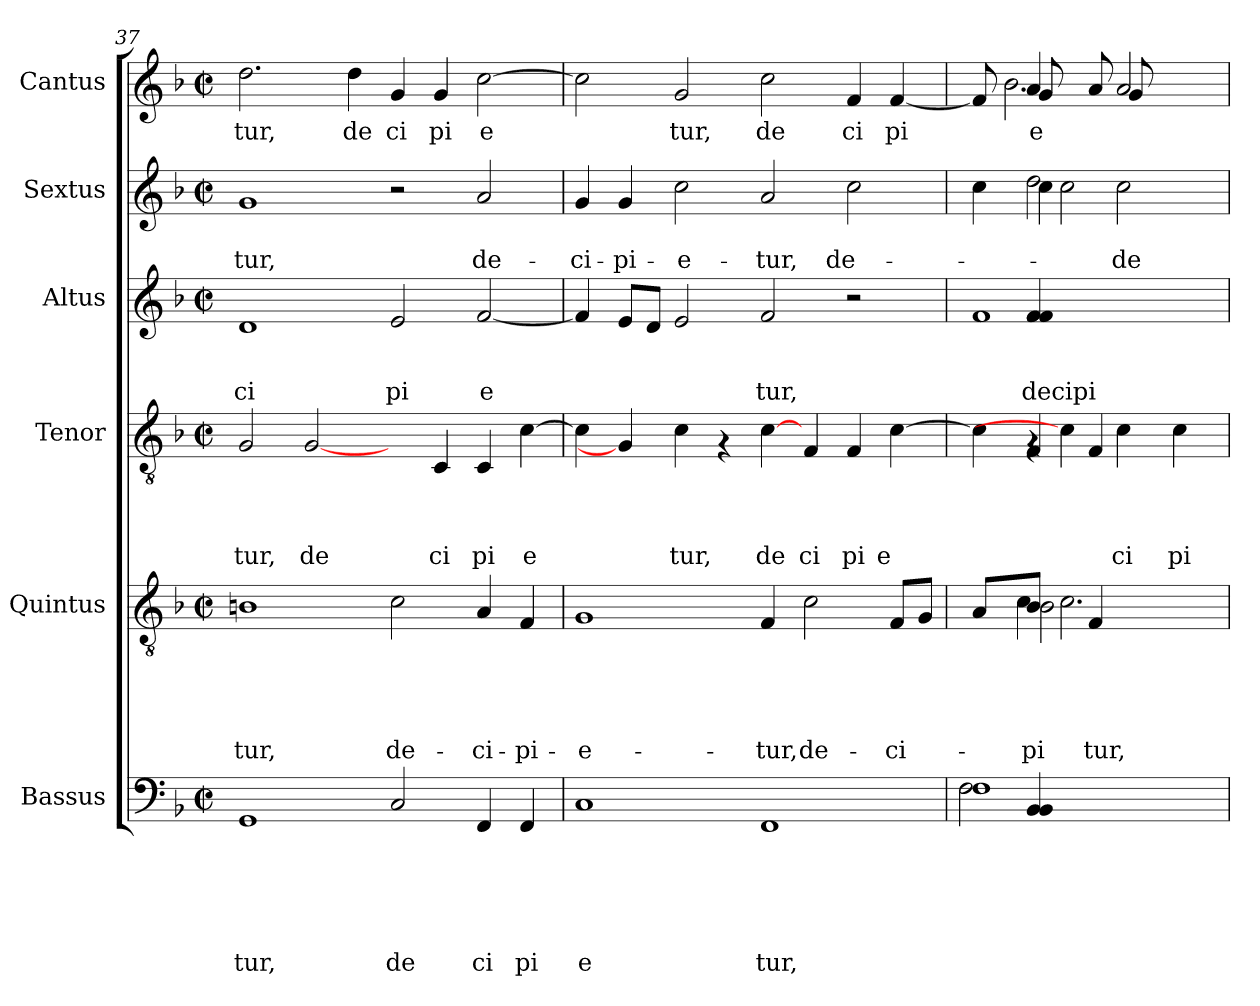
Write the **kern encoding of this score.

**kern	**text	**text	**text	**text	**text	**text	**kern	**text	**text	**text	**text	**text	**kern	**text	**text	**text	**text	**kern	**text	**text	**text	**kern	**text	**text	**kern	**text
*part6	*part6	*part6	*part6	*part6	*part6	*part6	*part5	*part5	*part5	*part5	*part5	*part5	*part4	*part4	*part4	*part4	*part4	*part3	*part3	*part3	*part3	*part2	*part2	*part2	*part1	*part1
*staff6	*staff6	*staff6	*staff6	*staff6	*staff6	*staff6	*staff5	*staff5	*staff5	*staff5	*staff5	*staff5	*staff4	*staff4	*staff4	*staff4	*staff4	*staff3	*staff3	*staff3	*staff3	*staff2	*staff2	*staff2	*staff1	*staff1
*I"Bassus	*	*	*	*	*	*	*I"Quintus	*	*	*	*	*	*I"Tenor	*	*	*	*	*I"Altus	*	*	*	*I"Sextus	*	*	*I"Cantus	*
*clefF4	*	*	*	*	*	*	*clefGv2	*	*	*	*	*	*clefGv2	*	*	*	*	*clefG2	*	*	*	*clefG2	*	*	*clefG2	*
*k[b-]	*	*	*	*	*	*	*k[b-]	*	*	*	*	*	*k[b-]	*	*	*	*	*k[b-]	*	*	*	*k[b-]	*	*	*k[b-]	*
*F:	*	*	*	*	*	*	*F:	*	*	*	*	*	*F:	*	*	*	*	*F:	*	*	*	*F:	*	*	*F:	*
*M2/2	*	*	*	*	*	*	*M2/2	*	*	*	*	*	*M2/2	*	*	*	*	*M2/2	*	*	*	*M2/2	*	*	*M2/2	*
*met(c|)	*	*	*	*	*	*	*met(c|)	*	*	*	*	*	*met(c|)	*	*	*	*	*met(c|)	*	*	*	*met(c|)	*	*	*met(c|)	*
=37	=37	=37	=37	=37	=37	=37	=37	=37	=37	=37	=37	=37	=37	=37	=37	=37	=37	=37	=37	=37	=37	=37	=37	=37	=37	=37
!	!	!	!	!	!	!LO:LY:b	!	!	!	!	!	!LO:LY:b	!	!	!	!	!LO:LY:b	!	!	!	!LO:LY:b	!	!	!LO:LY:b	!	!LO:LY:b
1GG	.	.	.	.	.	tur,	1Bn	.	.	.	.	-tur,	2G/	.	.	.	tur,	1d	.	.	ci	1g	.	-tur,	2.dd\	tur,
!	!	!	!	!	!	!	!	!	!	!	!	!	!	!	!	!	!LO:LY:b	!	!	!	!	!	!	!	!	!
.	.	.	.	.	.	.	.	.	.	.	.	.	[2G/	.	.	.	de	.	.	.	.	.	.	.	.	.
!	!	!	!	!	!	!	!	!	!	!	!	!	!	!	!	!	!	!	!	!	!	!	!	!	!	!LO:LY:b
.	.	.	.	.	.	.	.	.	.	.	.	.	.	.	.	.	.	.	.	.	.	.	.	.	4dd\	de
!	!	!	!	!	!	!LO:LY:b	!	!	!	!	!	!LO:LY:b	!	!	!	!	!	!	!	!	!LO:LY:b	!	!	!	!	!LO:LY:b
2C/	.	.	.	.	.	de	2c\	.	.	.	.	de-	4ryy	.	.	.	.	2e/	.	.	pi	2r	.	.	4g/	ci
!	!	!	!	!	!	!	!	!	!	!	!	!	!	!	!	!	!LO:LY:b	!	!	!	!	!	!	!	!	!LO:LY:b
.	.	.	.	.	.	.	.	.	.	.	.	.	4C/	.	.	.	ci	.	.	.	.	.	.	.	4g/	pi
!	!	!	!	!	!	!LO:LY:b	!	!	!	!	!	!LO:LY:b	!	!	!	!	!LO:LY:b	!	!	!	!LO:LY:b	!	!	!LO:LY:b	!	!LO:LY:b
4FF/	.	.	.	.	.	ci	4A/	.	.	.	.	-ci-	4C/	.	.	.	pi	[<2f/	.	.	e	2a/	.	de-	[>2cc\	e
!	!	!	!	!	!	!LO:LY:b	!	!	!	!	!	!LO:LY:b	!	!	!	!	!LO:LY:b	!	!	!	!	!	!	!	!	!
4FF/	.	.	.	.	.	pi	4F/	.	.	.	.	-pi-	[>4c\	.	.	.	e	.	.	.	.	.	.	.	.	.
=38	=38	=38	=38	=38	=38	=38	=38	=38	=38	=38	=38	=38	=38	=38	=38	=38	=38	=38	=38	=38	=38	=38	=38	=38	=38	=38
!	!	!	!	!	!	!LO:LY:b	!	!	!	!	!	!LO:LY:b	!	!	!	!	!	!	!	!	!	!	!	!LO:LY:b	!	!
1C	.	.	.	.	.	e	1G	.	.	.	.	-e-	4c\]	.	.	.	.	4f/]	.	.	.	4g/	.	-ci-	2cc\]	.
!	!	!	!	!	!	!	!	!	!	!	!	!	!	!	!	!	!	!	!	!	!	!	!	!LO:LY:b	!	!
.	.	.	.	.	.	.	.	.	.	.	.	.	4G/]	.	.	.	.	8e/L	.	.	.	4g/	.	-pi-	.	.
.	.	.	.	.	.	.	.	.	.	.	.	.	.	.	.	.	.	8d/J	.	.	.	.	.	.	.	.
!	!	!	!	!	!	!	!	!	!	!	!	!	!	!	!	!	!LO:LY:b	!	!	!	!	!	!	!LO:LY:b	!	!LO:LY:b
.	.	.	.	.	.	.	.	.	.	.	.	.	4c\	.	.	.	tur,	2e/	.	.	.	2cc\	.	-e-	2g/	tur,
.	.	.	.	.	.	.	.	.	.	.	.	.	4rF	.	.	.	.	.	.	.	.	.	.	.	.	.
!	!	!	!	!	!	!LO:LY:b	!	!	!	!	!	!LO:LY:b	!	!	!	!	!LO:LY:b	!	!	!	!LO:LY:b	!	!	!LO:LY:b	!	!LO:LY:b
1FF	.	.	.	.	.	tur,	4F/	.	.	.	.	-tur,	[4c\	.	.	.	de	2f/	.	.	tur,	2a/	.	-tur,	2cc\	de
!	!	!	!	!	!	!	!	!	!	!	!	!LO:LY:b	!	!	!	!	!LO:LY:b	!	!	!	!	!	!	!	!	!
.	.	.	.	.	.	.	2c\	.	.	.	.	de-	4F/	.	.	.	ci	.	.	.	.	.	.	.	.	.
!	!	!	!	!	!	!	!	!	!	!	!	!	!	!	!	!	!LO:LY:b	!	!	!	!	!	!	!LO:LY:b	!	!LO:LY:b
.	.	.	.	.	.	.	.	.	.	.	.	.	4F/	.	.	.	pi	2r	.	.	.	2cc\	.	de-	4f/	ci
!	!	!	!	!	!	!	!	!	!	!	!	!LO:LY:b	!	!	!	!	!LO:LY:b	!	!	!	!	!	!	!	!	!LO:LY:b
.	.	.	.	.	.	.	8F/L	.	.	.	.	-ci-	[<4c\	.	.	.	e	.	.	.	.	.	.	.	[<4f/	pi
.	.	.	.	.	.	.	8G/J	.	.	.	.	.	.	.	.	.	.	.	.	.	.	.	.	.	.	.
!!LO:PB:g=z
=39	=39	=39	=39	=39	=39	=39	=39	=39	=39	=39	=39	=39	=39	=39	=39	=39	=39	=39	=39	=39	=39	=39	=39	=39	=39	=39
*^	*	*	*	*	*	*	*^	*	*	*	*	*	*^	*	*	*	*	*^	*	*	*	*^	*	*	*^	*
*	*^	*	*	*	*	*	*	*	*^	*	*	*	*	*	*	*^	*	*	*	*	*	*	*	*	*	*	*^	*	*	*	*^	*
*	*	*	*	*	*	*	*	*	*	*	*	*	*	*	*	*	*	*	*^	*	*	*	*	*	*	*	*	*	*	*	*^	*	*	*	*	*^	*
1F	2F\	8ryy	.	.	.	.	.	.	8A/L	8ryy	8ryy	.	.	.	.	.	4c\]	8ryy	8ryy	2ryy	.	.	.	.	1f	8ryy	.	.	.	4cc\	8ryy	8ryy	2ryy	.	.	8f/]	8ryy	8ryy	2ryy	.
!	!	!	!	!	!	!	!	!	!	!	!	!	!	!	!	!LO:LY:b	!	!	!	!	!	!	!	!	!	!	!	!	!LO:LY:b	!	!	!	!	!	!	!	!	!	!	!LO:LY:b
.	.	4BB-/ 4BB-/	.	.	.	.	.	.	8B-/J	2B-\	4c\	.	.	.	.	-pi	.	4F/	4rF	.	.	.	.	.	.	4f/ 4f/ 4f/	.	.	decipi	.	2dd\	4cc\	.	.	.	4a/	2.b-\	8g/	.	e-
.	.	.	.	.	.	.	.	.	2.c\	.	.	.	.	.	.	.	4c\]	.	.	.	.	.	.	.	.	.	.	.	.	2cc\	.	.	.	.	.	.	.	8ryy	.	.
!	!	!	!	!	!	!	!	!	!	!	!	!	!	!	!	!LO:LY:b	!	!	!	!	!	!	!	!	!	!	!	!	!	!	!	!	!	!	!	!	!	!	!	!
.	.	2ryy	.	.	.	.	.	.	.	.	4F/	.	.	.	.	tur,	.	2ryy	4F/	.	.	.	.	.	.	2ryy	.	.	.	.	.	2ryy	.	.	.	2ryy	.	8a/	.	.
!	!	!	!	!	!	!	!	!	!	!	!	!	!	!	!	!	!	!	!	!	!	!	!	!LO:LY:b	!	!	!	!	!	!	!	!	!	!	!LO:LY:b	!	!	!	!	!
.	2ryy	.	.	.	.	.	.	.	.	.	.	.	.	.	.	.	2ryy	.	.	4c\	.	.	.	ci	.	.	.	.	.	.	.	.	2cc\	.	-de	.	.	2a/	8g/	.
.	.	.	.	.	.	.	.	.	.	4.ryy	4.ryy	.	.	.	.	.	.	.	4.ryy	.	.	.	.	.	.	.	.	.	.	.	4.ryy	.	.	.	.	.	.	.	4.ryy	.
!	!	!	!	!	!	!	!	!	!	!	!	!	!	!	!	!	!	!	!	!	!	!	!	!LO:LY:b	!	!	!	!	!	!	!	!	!	!	!	!	!	!	!	!
.	.	.	.	.	.	.	.	.	.	.	.	.	.	.	.	.	.	.	.	4c\	.	.	.	pi	.	.	.	.	.	4ryy	.	.	.	.	.	.	.	.	.	.
.	.	8ryy	.	.	.	.	.	.	.	.	.	.	.	.	.	.	.	8ryy	.	.	.	.	.	.	.	8ryy	.	.	.	.	.	8ryy	.	.	.	8ryy	8ryy	.	.	.
*v	*v	*v	*	*	*	*	*	*	*	*	*	*	*	*	*	*	*v	*v	*v	*v	*	*	*	*	*v	*v	*	*	*	*v	*v	*v	*v	*	*	*v	*v	*v	*v	*
*	*	*	*	*	*	*	*v	*v	*v	*	*	*	*	*	*	*	*	*	*	*	*	*	*	*	*	*	*	*
=	=	=	=	=	=	=	=	=	=	=	=	=	=	=	=	=	=	=	=	=	=	=	=	=	=	=
*-	*-	*-	*-	*-	*-	*-	*-	*-	*-	*-	*-	*-	*-	*-	*-	*-	*-	*-	*-	*-	*-	*-	*-	*-	*-	*-
